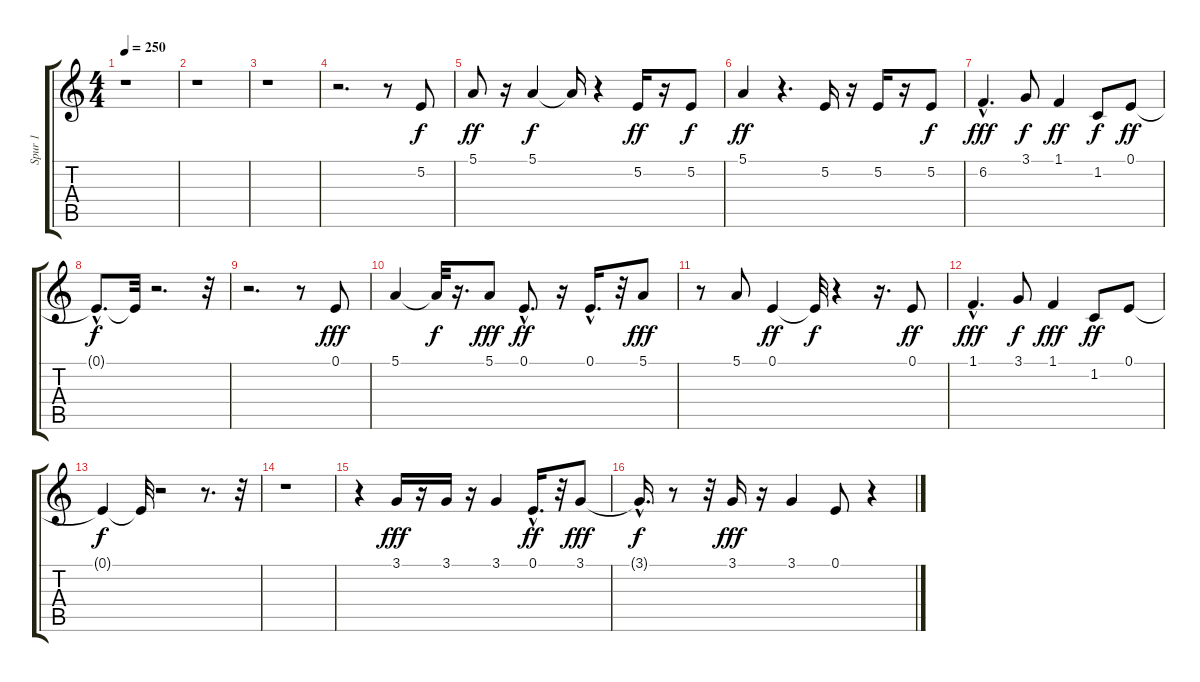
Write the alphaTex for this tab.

\track ("Spur 1" "Spur 1") {instrument piccolo}
\staff {score tabs}
\tuning (E4 B3 G3 D3 A2 E2) {hide}
\ts (4 4)
\tempo 250
\clef g2
\ks c
r.1{dy f instrument piccolo} |
r.1 |
r.1 |
r.2{d} r.8 5.2.8 |
5.1.8{dy ff} r.16 5.1.4{dy f} 5.1{t}.16 r.4 5.2.16{dy ff} r.16 5.2.8{dy f} |
5.1.4{dy ff} r.4{d} 5.2.16 r.16 5.2.16 r.16 5.2.8{dy f} |
6.2{hac}.4{d dy fff} 3.1.8{dy f} 1.1.4{dy ff} 1.2.8{dy f} 0.1.8{dy ff} |
0.1{hac t}.8{d dy f} 0.1{t}.32 r.2{d} r.32 |
r.2{d} r.8 0.1.8{dy fff} |
5.1.4 5.1{t}.32{dy f} r.16{d} 5.1.8{dy fff} 0.1{hac}.8{d dy ff} r.16 0.1{hac}.16{d} r.32 5.1.8{dy fff} |
r.8 5.1.8 0.1.4{dy ff} 0.1{t}.32{dy f} r.4 r.16{d} 0.1.8{dy ff} |
1.1{hac}.4{d dy fff} 3.1.8{dy f} 1.1.4{dy fff} 1.2.8{dy ff} 0.1.8 |
0.1{t}.4{dy f} 0.1{t}.32 r.2 r.8{d} r.32 |
r.1 |
r.4 3.1.16{dy fff} r.16 3.1.16 r.16 3.1.4 0.1{hac}.16{d dy ff} r.32 3.1.8{dy fff} |
3.1{hac t}.16{d dy f} r.8 r.32 3.1.16{dy fff} r.16 3.1.4 0.1.8 r.4
